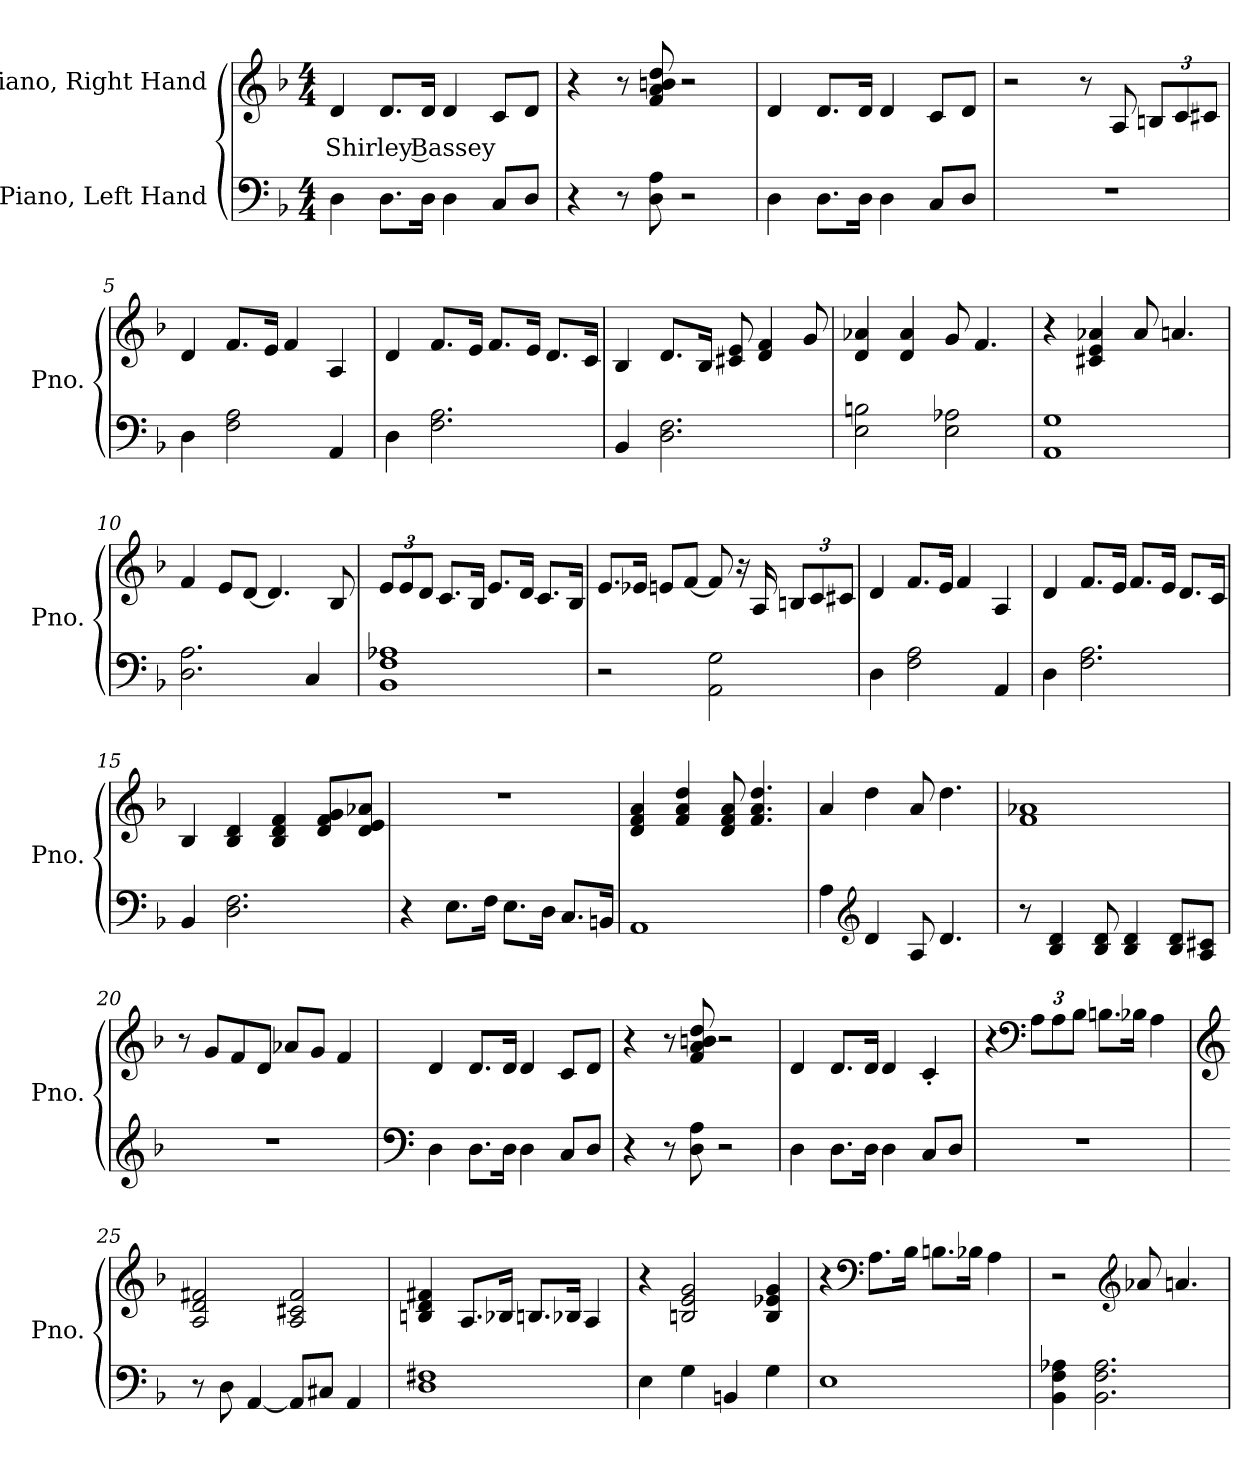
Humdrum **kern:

**kern	**kern	**text
*part2	*part1	*part1
*staff2	*staff1	*staff1
*I"Piano, Left Hand	*I"Piano, Right Hand	*
*I'Pno.	*I'Pno.	*
*clefF4	*clefG2	*
*k[b-]	*k[b-]	*
*M4/4	*M4/4	*
*MM120	*MM120	*
=1	=1	=1
!	!	!LO:LY:b
4D\	4d/	Shirley Bassey
8.D\L	8.d/L	.
16D\Jk	16d/Jk	.
4D\	4d/	.
8C/L	8c/L	.
8D/J	8d/J	.
=2	=2	=2
4r	4r	.
8r	8r	.
8D\ 8A\	8f/ 8a/ 8bn/ 8dd/	.
2r	2r	.
=3	=3	=3
4D\	4d/	.
8.D\L	8.d/L	.
16D\Jk	16d/Jk	.
4D\	4d/	.
8C/L	8c/L	.
8D/J	8d/J	.
=4	=4	=4
1r	2r	.
.	8r	.
.	8A/	.
*	*Xbrackettup	*
.	12Bn/L	.
.	12c/	.
.	12c#X/J	.
!!LO:LB:g=z
=5	=5	=5
4D\	4d/	.
2F\ 2A\	8.f/L	.
.	16e/Jk	.
.	4f/	.
4AA/	4A/	.
=6	=6	=6
4D\	4d/	.
2.F\ 2.A\	8.f/L	.
.	16e/Jk	.
.	8.f/L	.
.	16e/Jk	.
.	8.d/L	.
.	16c/Jk	.
=7	=7	=7
4BB-/	4B-/	.
2.D\ 2.F\	8.d/L	.
.	16B-/Jk	.
.	8c#X/ 8e/	.
.	4d/ 4f/	.
.	8g/	.
=8	=8	=8
2E\ 2Bn\	4d/ 4a-X/	.
.	4d/ 4a-/	.
2E\ 2A-X\	8g/	.
.	4.f/	.
=9	=9	=9
1AA 1G	4r	.
.	4c#X/ 4e/ 4a-X/	.
.	8a-/	.
.	4.an/	.
!!LO:LB:g=z
=10	=10	=10
2.D\ 2.A\	4f/	.
.	8e/L	.
.	[8d/J	.
.	4.d/]	.
4C/	.	.
.	8B-/	.
=11	=11	=11
1BB- 1F 1A-X	12e/L	.
.	12e/	.
.	12d/J	.
.	8.c/L	.
.	16B-/Jk	.
.	8.e/L	.
.	16d/Jk	.
.	8.c/L	.
.	16B-/Jk	.
=12	=12	=12
2r	8.e/L	.
.	16e-X/Jk	.
.	8en/L	.
.	[8f/J	.
2AA\ 2G\	8f/]	.
.	16r	.
.	16A/	.
.	12Bn/L	.
.	12c/	.
.	12c#X/J	.
=13	=13	=13
4D\	4d/	.
2F\ 2A\	8.f/L	.
.	16e/Jk	.
.	4f/	.
4AA/	4A/	.
!!LO:LB:g=z
=14	=14	=14
4D\	4d/	.
2.F\ 2.A\	8.f/L	.
.	16e/Jk	.
.	8.f/L	.
.	16e/Jk	.
.	8.d/L	.
.	16c/Jk	.
=15	=15	=15
4BB-/	4B-/	.
2.D\ 2.F\	4B-/ 4d/	.
.	4B-/ 4d/ 4f/	.
.	8d/ 8f/ 8g/L	.
.	8d/ 8e/ 8a-X/J	.
=16	=16	=16
4r	1r	.
8.E\L	.	.
16F\Jk	.	.
8.E\L	.	.
16D\Jk	.	.
8.C/L	.	.
16BBn/Jk	.	.
=17	=17	=17
1AA	4d/ 4f/ 4a/	.
.	4f/ 4a/ 4dd/	.
.	8d/ 8f/ 8a/	.
.	4.f/ 4.a/ 4.dd/	.
=18	=18	=18
4A\	4a/	.
*clefG2	*	*
4d/	4dd\	.
8A/	8a/	.
4.d/	4.dd\	.
!!LO:LB:g=z
=19	=19	=19
8r	1f 1a-X	.
4B-/ 4d/	.	.
8B-/ 8d/	.	.
4B-/ 4d/	.	.
8B-/ 8d/L	.	.
8A/ 8c#X/J	.	.
=20	=20	=20
1r	8r	.
.	8g/L	.
.	8f/	.
.	8d/J	.
.	8a-X/L	.
.	8g/J	.
.	4f/	.
=21	=21	=21
*clefF4	*	*
4D\	4d/	.
8.D\L	8.d/L	.
16D\Jk	16d/Jk	.
4D\	4d/	.
8C/L	8c/L	.
8D/J	8d/J	.
=22	=22	=22
4r	4r	.
8r	8r	.
8D\ 8A\	8f/ 8a/ 8bn/ 8dd/	.
2r	2r	.
=23	=23	=23
4D\	4d/	.
8.D\L	8.d/L	.
16D\Jk	16d/Jk	.
4D\	4d/	.
8C/L	4c'/	.
8D/J	.	.
!!LO:LB:g=z
=24	=24	=24
1r	4r	.
*	*clefF4	*
.	12A\L	.
.	12A\	.
.	12B-\J	.
.	8.Bn\L	.
.	16B-X\Jk	.
.	4A\	.
=25	=25	=25
*	*clefG2	*
8r	2A/ 2d/ 2f#X/	.
8D\	.	.
[4AA/	.	.
8AA/L]	2A/ 2c#X/ 2f#/	.
8C#X/J	.	.
4AA/	.	.
=26	=26	=26
1D 1F#X	4Bn/ 4d/ 4f#X/	.
.	8.A/L	.
.	16B-X/Jk	.
.	8.Bn/L	.
.	16B-X/Jk	.
.	4A/	.
=27	=27	=27
4E\	4r	.
4G\	2Bn/ 2e/ 2g/	.
4BBn/	.	.
4G\	4B/ 4e-X/ 4g/	.
!!LO:PB:g=z
=28	=28	=28
1E	4r	.
*	*clefF4	*
.	8.A\L	.
.	16B-\Jk	.
.	8.Bn\L	.
.	16B-X\Jk	.
.	4A\	.
=29	=29	=29
4BB-\ 4F\ 4A-X\	2r	.
2.BB-\ 2.F\ 2.A-\	.	.
*	*clefG2	*
.	8a-X/	.
.	4.an/	.
=	=	=
*-	*-	*-
